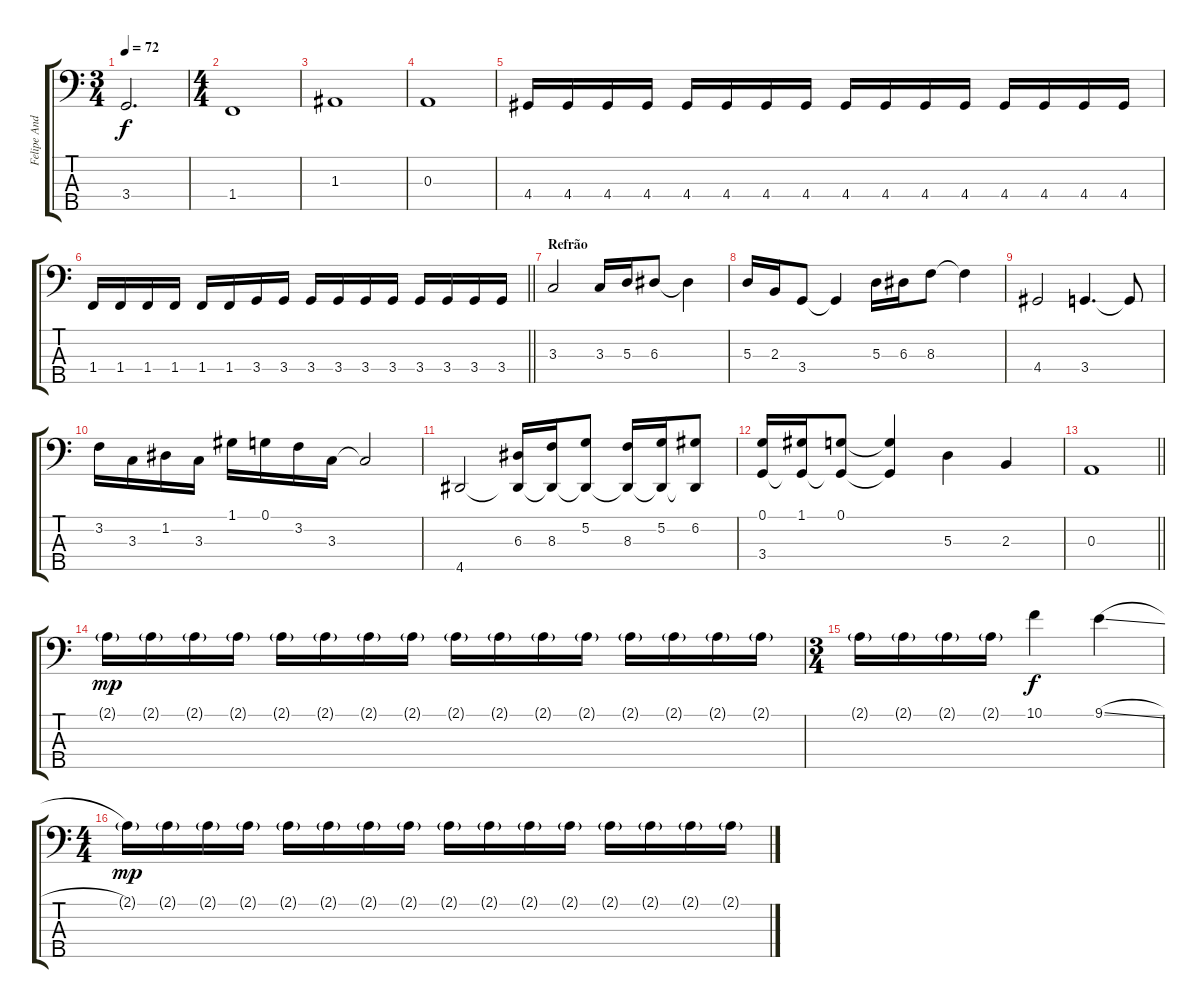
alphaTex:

\track ("Felipe Andreoli" "Felipe And") {instrument fretlessbass}
\staff {score tabs}
\tuning (G2 D2 A1 E1 B0) {hide}
\ts (3 4)
\tempo 72
\clef f4
\ks c
3.4.2{d dy f} |
\ts (4 4)
1.4.1 |
1.3.1 |
0.3.1 |
4.4.16 4.4.16 4.4.16 4.4.16 4.4.16 4.4.16 4.4.16 4.4.16 4.4.16 4.4.16 4.4.16 4.4.16 4.4.16 4.4.16 4.4.16 4.4.16 |
\barLineRight lightlight
1.4.16 1.4.16 1.4.16 1.4.16 1.4.16 1.4.16 3.4.16 3.4.16 3.4.16 3.4.16 3.4.16 3.4.16 3.4.16 3.4.16 3.4.16 3.4.16 |
\section ("" "Refrão")
3.3.2 3.3.16 5.3.16 6.3.8 6.3{t}.4 |
5.3.16 2.3.16 3.4.8 3.4{t}.4 5.3.16 6.3.16 8.3.8 8.3{t}.4 |
4.4.2 3.4.4{d} 3.4{t}.8 |
3.2.16 3.3.16 1.2.16 3.3.16 1.1.16 0.1.16 3.2.16 3.3.16 3.3{t}.2 |
4.5.2 (6.3 4.5{t}).16 (8.3 4.5{t}).16 (5.2 4.5{t}).8 (8.3 4.5{t}).16 (5.2 4.5{t}).16 (6.2 4.5{t}).8 |
(0.1 3.4).16 (1.1 3.4{t}).16 (0.1 3.4{t}).8 (0.1{t} 3.4{t}).4 5.3.4 2.3.4 |
\barLineRight lightlight
0.3.1 |
2.1{g}.16{dy mp} 2.1{g}.16 2.1{g}.16 2.1{g}.16 2.1{g}.16 2.1{g}.16 2.1{g}.16 2.1{g}.16 2.1{g}.16 2.1{g}.16 2.1{g}.16 2.1{g}.16 2.1{g}.16 2.1{g}.16 2.1{g}.16 2.1{g}.16 |
\ts (3 4)
2.1{g}.16 2.1{g}.16 2.1{g}.16 2.1{g}.16 10.1.4{dy f} 9.1{sl}.4 |
\ts (4 4)
2.1{g}.16{dy mp} 2.1{g}.16 2.1{g}.16 2.1{g}.16 2.1{g}.16 2.1{g}.16 2.1{g}.16 2.1{g}.16 2.1{g}.16 2.1{g}.16 2.1{g}.16 2.1{g}.16 2.1{g}.16 2.1{g}.16 2.1{g}.16 2.1{g}.16
